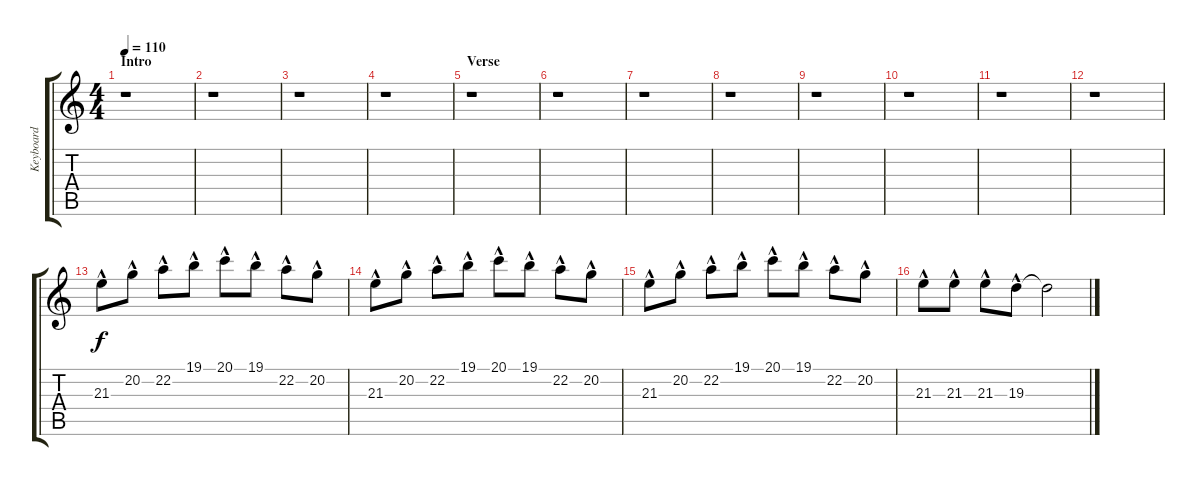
\track ("Keyboard" "Keyboard") {instrument stringensemble1}
\staff {score tabs}
\tuning (E4 B3 G3 D3 A2 E2) {hide}
\ts (4 4)
\section ("" "Intro")
\tempo 110
\clef g2
\ks c
r.1{dy f instrument stringensemble1} |
r.1 |
r.1 |
r.1 |
\section ("" "Verse")
r.1 |
r.1 |
r.1 |
r.1 |
r.1 |
r.1 |
r.1 |
r.1 |
21.3{hac}.8 20.2{hac}.8 22.2{hac}.8 19.1{hac}.8 20.1{hac}.8 19.1{hac}.8 22.2{hac}.8 20.2{hac}.8 |
21.3{hac}.8 20.2{hac}.8 22.2{hac}.8 19.1{hac}.8 20.1{hac}.8 19.1{hac}.8 22.2{hac}.8 20.2{hac}.8 |
21.3{hac}.8 20.2{hac}.8 22.2{hac}.8 19.1{hac}.8 20.1{hac}.8 19.1{hac}.8 22.2{hac}.8 20.2{hac}.8 |
21.3{hac}.8 21.3{hac}.8 21.3{hac}.8 19.3{hac}.8 19.3{t}.2
